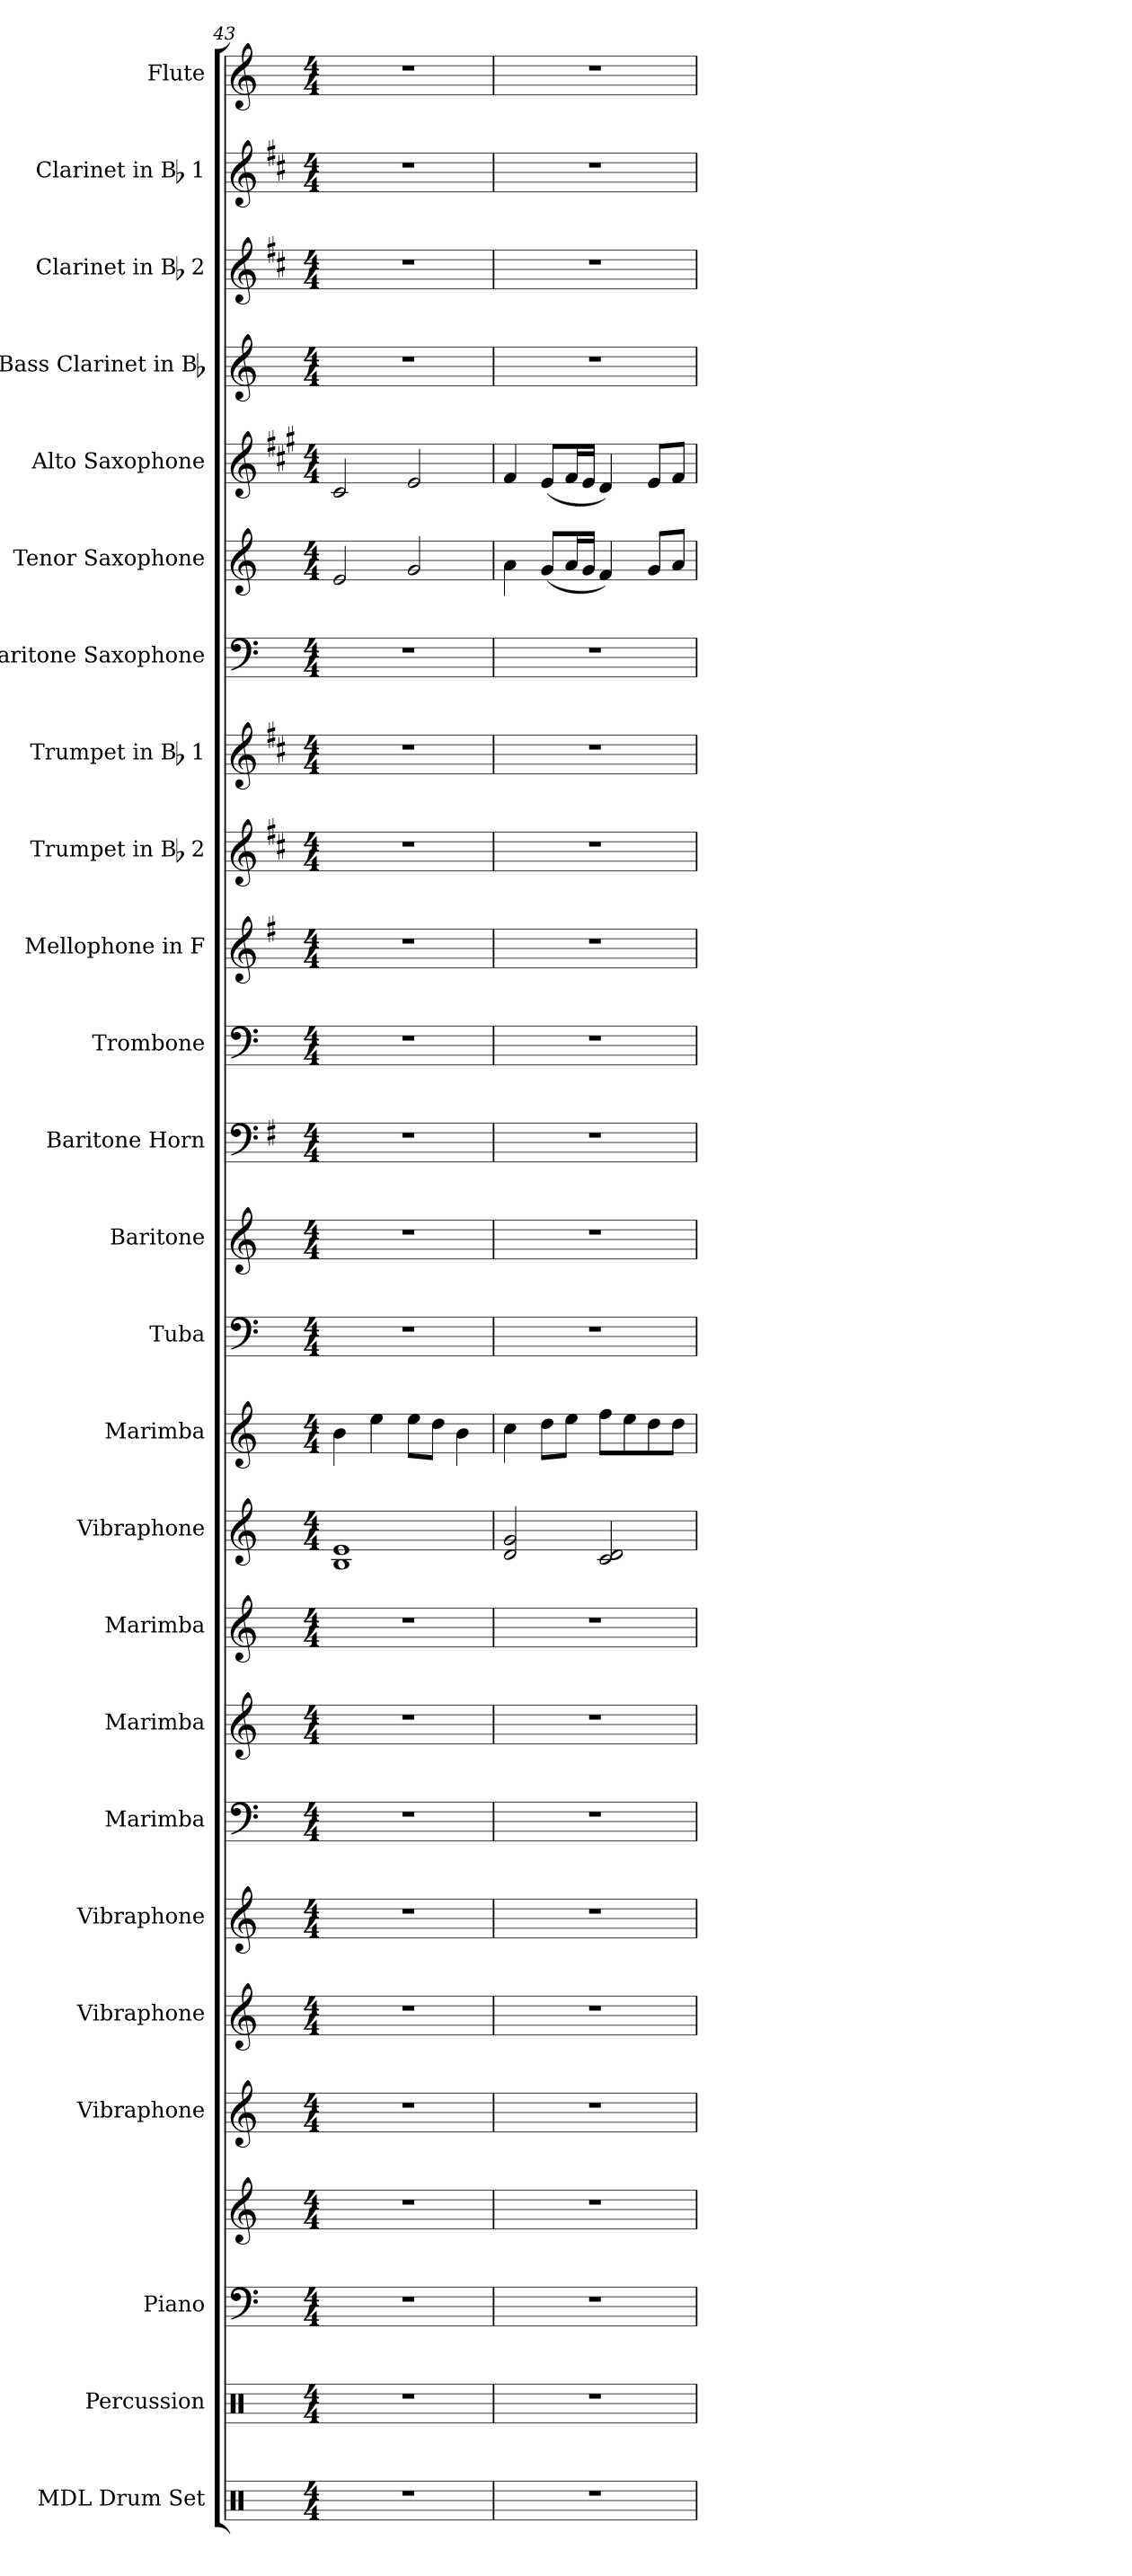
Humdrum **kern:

**kern	**kern	**kern	**kern	**kern	**kern	**kern	**kern	**kern	**kern	**kern	**kern	**kern	**kern	**kern	**kern	**kern	**kern	**kern	**kern	**kern	**kern	**kern	**kern	**kern	**kern
*part25	*part24	*part23	*part23	*part22	*part21	*part20	*part19	*part18	*part17	*part16	*part15	*part14	*part13	*part12	*part11	*part10	*part9	*part8	*part7	*part6	*part5	*part4	*part3	*part2	*part1
*staff26	*staff25	*staff24	*staff23	*staff22	*staff21	*staff20	*staff19	*staff18	*staff17	*staff16	*staff15	*staff14	*staff13	*staff12	*staff11	*staff10	*staff9	*staff8	*staff7	*staff6	*staff5	*staff4	*staff3	*staff2	*staff1
*I"MDL Drum Set	*I"Percussion	*I"Piano	*	*I"Vibraphone	*I"Vibraphone	*I"Vibraphone	*I"Marimba	*I"Marimba	*I"Marimba	*I"Vibraphone	*I"Marimba	*I"Tuba	*I"Baritone	*I"Baritone Horn	*I"Trombone	*I"Mellophone in F	*I"Trumpet in Bb 2	*I"Trumpet in Bb 1	*I"Baritone Saxophone	*I"Tenor Saxophone	*I"Alto Saxophone	*I"Bass Clarinet in Bb	*I"Clarinet in Bb 2	*I"Clarinet in Bb 1	*I"Flute
*I'D. S.	*I'Perc.	*I'Pno.	*	*I'Vib.	*I'Vib.	*I'Vib.	*I'Mrm.	*I'Mrm.	*I'Mrm.	*I'Vib.	*I'Mar.	*I'Tba.	*I'Bar.	*I'Bar. Hn.	*I'Tbn.	*I'Mln.	*I'Tpt. 2	*I'Tpt. 1	*I'Bari. Sax.	*I'Ten. Sax.	*I'Alto Sax.	*I'B. Cl.	*I'Cl. 2	*I'Cl. 1	*I'Fl.
*clefX	*clefX	*clefF4	*clefG2	*clefG2	*clefG2	*clefG2	*clefF4	*clefG2	*clefG2	*clefG2	*clefG2	*clefF4	*clefG2	*clefF4	*clefF4	*clefG2	*clefG2	*clefG2	*clefF4	*clefG2	*clefG2	*clefG2	*clefG2	*clefG2	*clefG2
*	*	*	*	*	*	*	*	*	*	*	*	*	*ITrd8c14	*ITrd4c7	*	*ITrd4c7	*ITrd1c2	*ITrd1c2	*ITrd12c21	*ITrd8c14	*ITrd5c9	*ITrd8c14	*ITrd1c2	*ITrd1c2	*
*k[]	*k[]	*k[]	*k[]	*k[]	*k[]	*k[]	*k[]	*k[]	*k[]	*k[]	*k[]	*k[]	*k[]	*k[]	*k[]	*k[]	*k[]	*k[]	*k[]	*k[]	*k[]	*k[]	*k[]	*k[]	*k[]
*M4/4	*M4/4	*M4/4	*M4/4	*M4/4	*M4/4	*M4/4	*M4/4	*M4/4	*M4/4	*M4/4	*M4/4	*M4/4	*M4/4	*M4/4	*M4/4	*M4/4	*M4/4	*M4/4	*M4/4	*M4/4	*M4/4	*M4/4	*M4/4	*M4/4	*M4/4
=43	=43	=43	=43	=43	=43	=43	=43	=43	=43	=43	=43	=43	=43	=43	=43	=43	=43	=43	=43	=43	=43	=43	=43	=43	=43
1r	1r	1r	1r	1r	1r	1r	1r	1r	1r	1B 1e	4b\	1r	1r	1r	1r	1r	1r	1r	1r	2E/	2E/	1r	1r	1r	1r
.	.	.	.	.	.	.	.	.	.	.	4ee\	.	.	.	.	.	.	.	.	.	.	.	.	.	.
.	.	.	.	.	.	.	.	.	.	.	8ee\L	.	.	.	.	.	.	.	.	2G/	2G/	.	.	.	.
.	.	.	.	.	.	.	.	.	.	.	8dd\J	.	.	.	.	.	.	.	.	.	.	.	.	.	.
.	.	.	.	.	.	.	.	.	.	.	4b\	.	.	.	.	.	.	.	.	.	.	.	.	.	.
=44	=44	=44	=44	=44	=44	=44	=44	=44	=44	=44	=44	=44	=44	=44	=44	=44	=44	=44	=44	=44	=44	=44	=44	=44	=44
1r	1r	1r	1r	1r	1r	1r	1r	1r	1r	2d/ 2g/	4cc\	1r	1r	1r	1r	1r	1r	1r	1r	4A\	4A/	1r	1r	1r	1r
.	.	.	.	.	.	.	.	.	.	.	8dd\L	.	.	.	.	.	.	.	.	(<8G/L	(<8G/L	.	.	.	.
.	.	.	.	.	.	.	.	.	.	.	8ee\J	.	.	.	.	.	.	.	.	16A/L	16A/L	.	.	.	.
.	.	.	.	.	.	.	.	.	.	.	.	.	.	.	.	.	.	.	.	16G/JJ	16G/JJ	.	.	.	.
.	.	.	.	.	.	.	.	.	.	2c/ 2d/	8ff\L	.	.	.	.	.	.	.	.	4F/)	4F/)	.	.	.	.
.	.	.	.	.	.	.	.	.	.	.	8ee\	.	.	.	.	.	.	.	.	.	.	.	.	.	.
.	.	.	.	.	.	.	.	.	.	.	8dd\	.	.	.	.	.	.	.	.	8G/L	8G/L	.	.	.	.
.	.	.	.	.	.	.	.	.	.	.	8dd\J	.	.	.	.	.	.	.	.	8A/J	8A/J	.	.	.	.
=	=	=	=	=	=	=	=	=	=	=	=	=	=	=	=	=	=	=	=	=	=	=	=	=	=
*-	*-	*-	*-	*-	*-	*-	*-	*-	*-	*-	*-	*-	*-	*-	*-	*-	*-	*-	*-	*-	*-	*-	*-	*-	*-
